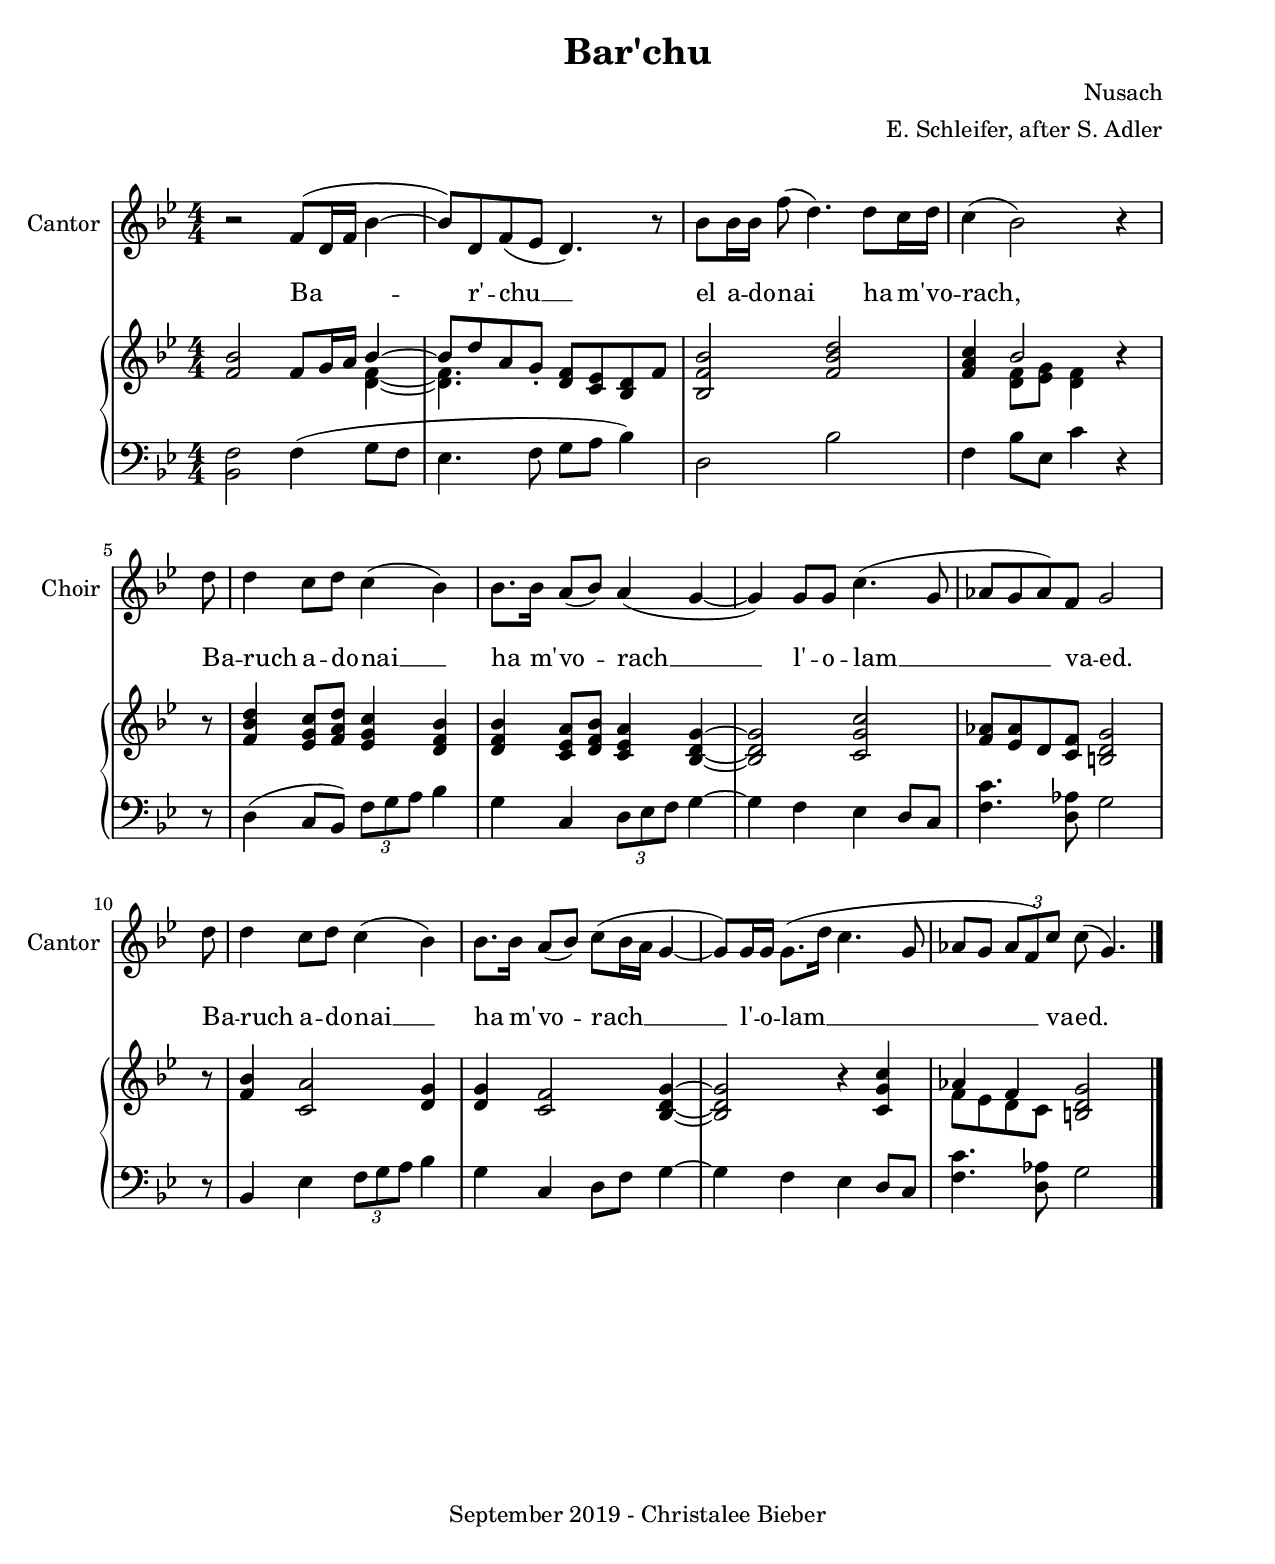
%{ TODO rewrite accompaniment with chords?  %}
\paper {
	system-system-spacing.minimum-distance = #8
	system-system-spacing.padding = #4
	markup-system-spacing.minimum-distance = #8
	markup-system-spacing.padding = #4
	markup-markup-spacing.minimum-distance = #8
	score-markup-spacing.padding = #4
	%{ score-system-spacing.padding = #2 %}
	#(set-paper-size "letter")
	left-margin = 0.75\in
	right-margin = 0.75\in
	top-margin = 0.5\in
	bottom-margin = 0.5\in
	indent = #0
}

\header {
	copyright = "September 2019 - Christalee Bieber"
}

\layout {
  \context {
    \Lyrics
    \override VerticalAxisGroup.nonstaff-relatedstaff-spacing.padding = #2
		\override LyricText.self-alignment-X = #LEFT
  }
  \context {
    \Score
		\numericTimeSignature
    \override RehearsalMark.padding = #3
		\override RehearsalMark.self-alignment-X = #LEFT
		\override SystemStartBar.collapse-height = #4
		\override MetronomeMark.outside-staff-priority = #10000
		\override MetronomeMark.extra-offset = #'(-8 . 2)
  }
  \context {
    \ChordNames
    chordChanges = ##t
    \override ChordName.font-size = #-1
		\override VerticalAxisGroup.nonstaff-relatedstaff-spacing.padding = #2
  }
  \context {
    \Voice
    \override BreathingSign.Y-offset = #3.5
    \dynamicUp
		\override TextScript.staff-padding = #1
  }
	\context {
		\Staff
		\override InstrumentName.padding = #2
	}
}

\midi { \tempo 4 = 90 }

#(define-markup-list-command (cantor layout props text) (markup-list?)
	(interpret-markup-list layout props
		#{\markuplist {
			\hspace #6
			\box {
				\pad-markup #1 {
					\fontsize #2 {
						\wordwrap {
							{ \bold Cantor: } { #text }
						}
					}
				}
			}
		}
		#}
	)
)


\header {
	title = "Bar'chu"
	composer = "Nusach"
	arranger = "E. Schleifer, after S. Adler"
}

text = \lyricmode {
	Ba -- | r' -- chu __ | el a -- do -- nai ha m' -- vo -- | rach, Ba -- | ruch a -- do -- nai __ | ha m' -- vo -- rach __ | l' -- o -- lam __ | va -- ed. Ba -- | ruch a -- do -- nai __ | ha m' -- vo -- rach __ | l' -- o -- lam __ | va -- ed.
}

melody = \relative c' {
	\clef treble
	\key bes \major
	\time 4/4
	\override Staff.InstrumentName.padding = #0

	\set Staff.vocalName = #"Cantor"
	r2 f8( d16 f16 bes4~ | bes8) d, f( ees d4.) r8 | bes'8 bes16 bes16 f'8( d4.) d8 c16 d16 | c4( bes2) r4 | \break

	\set Staff.shortInstrumentName = #"Choir"
	\partial 8 d8 | d4 c8 d8 c4( bes4) | bes8. bes16 a8( bes8) a4( g4~ | g4) g8 g8 c4.( g8 | aes8 g aes) f g2 | \break

	\set Staff.shortInstrumentName = #"Cantor"
	\partial 8 d'8 | d4 c8 d8 c4( bes4) | bes8. bes16 a8( bes8) c8( bes16 a16 g4~ | g8) g16 g16 g8.( d'16 c4. g8 | aes8 g \tuplet 3/2 { aes f) c' } c( g4.) \bar "|."
}

treble = \relative c' {
	\clef treble
	\key bes \major
	\time 4/4

	<f bes>2 f8 g16 a
	<<
	{ \voiceOne bes4~ | bes8 d a }
	\new Voice { \voiceTwo <d, f>4~ | <d f>4. }
	>>
	\oneVoice
	g8-. <d f> <c ees> <bes d> f' | <bes f bes,>2 <f bes d> | <f a c>4
	<<
	{ \voiceOne bes2 }
	\new Voice { \voiceTwo <d, f>8 <ees g> <d f>4 }
	>>
	\oneVoice
	r4 | \break

	\partial 8 r8 | <f bes d>4 <ees g c>8 <f a d> <ees g c>4 <d f bes> | <d f bes> <c ees a>8 <d f bes> <c ees a>4 <bes d g>~ | <bes d g>2 <c' g c,> | <f, aes>8 <ees aes> d <c f> <b d g>2 | \break

	\partial 8 r8 | <f' bes>4 <c a'>2 <d g>4 | <d g> <c f>2 <bes d g>4~ | <bes d g>2 r4 <c g' c>4 |
	<<
	{ \voiceOne aes'4 f4 }
	\new Voice { \voiceTwo f8 ees d c }
	>>
	\oneVoice
	<b d g>2 |
}

bass = \relative c' {
	\clef bass
	\key bes \major
	\time 4/4

	<bes, f'>2 f'4( g8 f | ees4. f8 g a bes4) | d,2 bes' | f4 bes8 ees, c'4 r4 |

	\partial 8 r8 | d,4( c8 bes) \tuplet 3/2 { f' g a } bes4 | g4 c, \tuplet 3/2 { d8 ees f } g4~ | g4 f ees d8 c | <c' f,>4. <aes d,>8 g2 |

	\partial 8 r8 | bes,4 ees \tuplet 3/2 { f8 g a } bes4 | g c, d8 f g4~ | g f ees d8 c | <c' f,> 4. <aes d,>8 g2 |
}

\score {
	<<
	\new Voice = "one" { \melody }
	\new Lyrics \lyricsto "one" { \text }
	\new PianoStaff
		<<
		\new Staff \treble
		\new Staff \bass
		>>
	>>
	\layout { }
}
